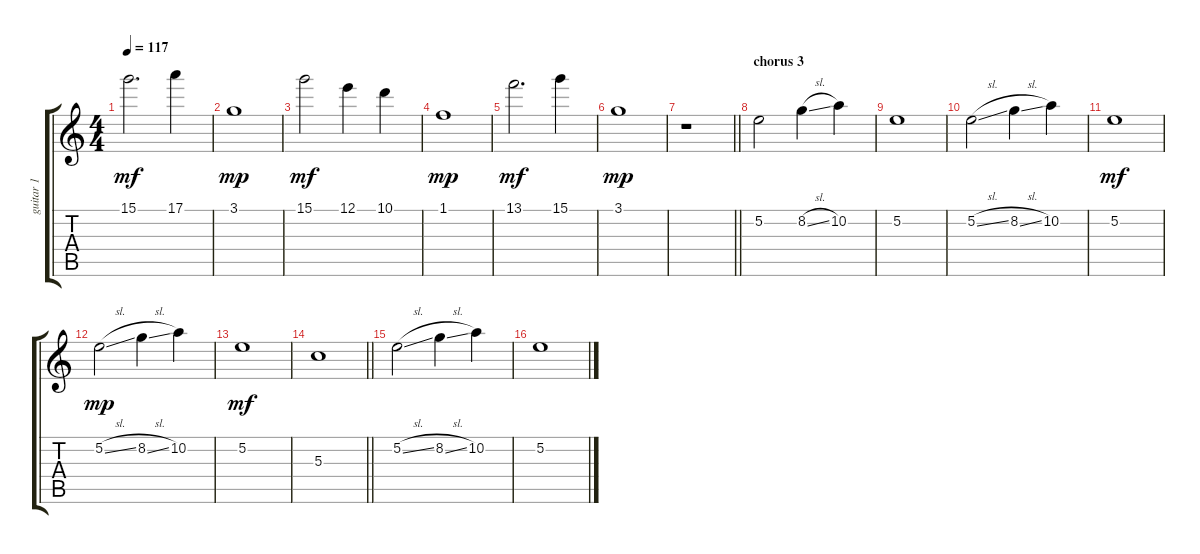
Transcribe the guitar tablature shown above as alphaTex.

\track ("guitar 1" "guitar 1") {instrument acousticguitarsteel}
\staff {score tabs}
\tuning (E4 B3 G3 D3 A2 D2) {hide}
\ts (4 4)
\tempo 117
\clef g2
\ks c
15.1.2{d dy mf} 17.1.4 |
3.1.1{dy mp} |
15.1.2{dy mf} 12.1.4 10.1.4 |
1.1.1{dy mp} |
13.1.2{d dy mf} 15.1.4 |
3.1.1{dy mp} |
\barLineRight lightlight
r.1 |
\section ("" "chorus 3")
5.2.2 8.2{sl}.4 10.2.4 |
5.2.1 |
5.2{sl}.2 8.2{sl}.4 10.2.4 |
5.2.1{dy mf} |
5.2{sl}.2{dy mp} 8.2{sl}.4 10.2.4 |
5.2.1{dy mf} |
\barLineRight lightlight
5.3.1 |
5.2{sl}.2 8.2{sl}.4 10.2.4 |
5.2.1
